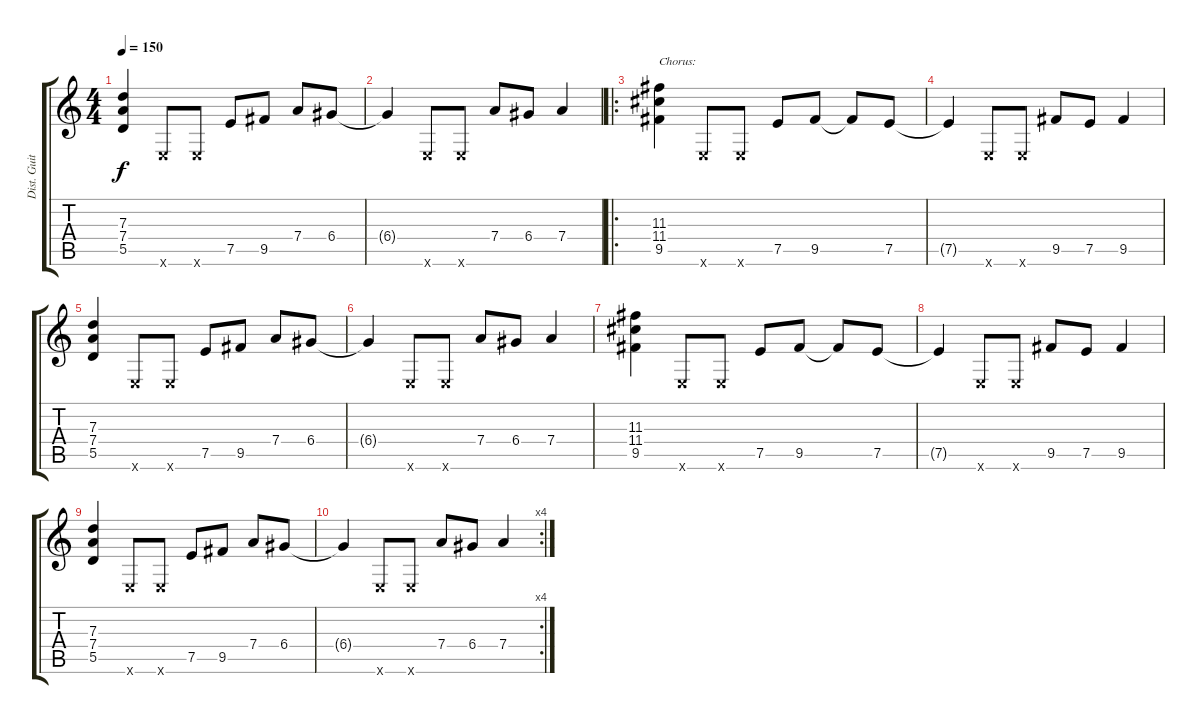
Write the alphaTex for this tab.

\track ("Dist. Guitar 1" "Dist. Guit") {instrument distortionguitar}
\staff {score tabs}
\tuning (E4 B3 G3 D3 A2 E2) {hide}
\ts (4 4)
\tempo 150
\clef g2
\ks c
(7.3 7.4 5.5).4{dy f} 0.6{x}.8 0.6{x}.8 7.5.8 9.5.8 7.4.8 6.4.8 |
6.4{t}.4 0.6{x}.8 0.6{x}.8 7.4.8 6.4.8 7.4.4 |
\ro
(11.3 11.4 9.5).4{txt "Chorus:"} 0.6{x}.8 0.6{x}.8 7.5.8 9.5.8 9.5{t}.8 7.5.8 |
7.5{t}.4 0.6{x}.8 0.6{x}.8 9.5.8 7.5.8 9.5.4 |
(7.3 7.4 5.5).4 0.6{x}.8 0.6{x}.8 7.5.8 9.5.8 7.4.8 6.4.8 |
6.4{t}.4 0.6{x}.8 0.6{x}.8 7.4.8 6.4.8 7.4.4 |
(11.3 11.4 9.5).4 0.6{x}.8 0.6{x}.8 7.5.8 9.5.8 9.5{t}.8 7.5.8 |
7.5{t}.4 0.6{x}.8 0.6{x}.8 9.5.8 7.5.8 9.5.4 |
(7.3 7.4 5.5).4 0.6{x}.8 0.6{x}.8 7.5.8 9.5.8 7.4.8 6.4.8 |
\rc 4
6.4{t}.4 0.6{x}.8 0.6{x}.8 7.4.8 6.4.8 7.4.4
